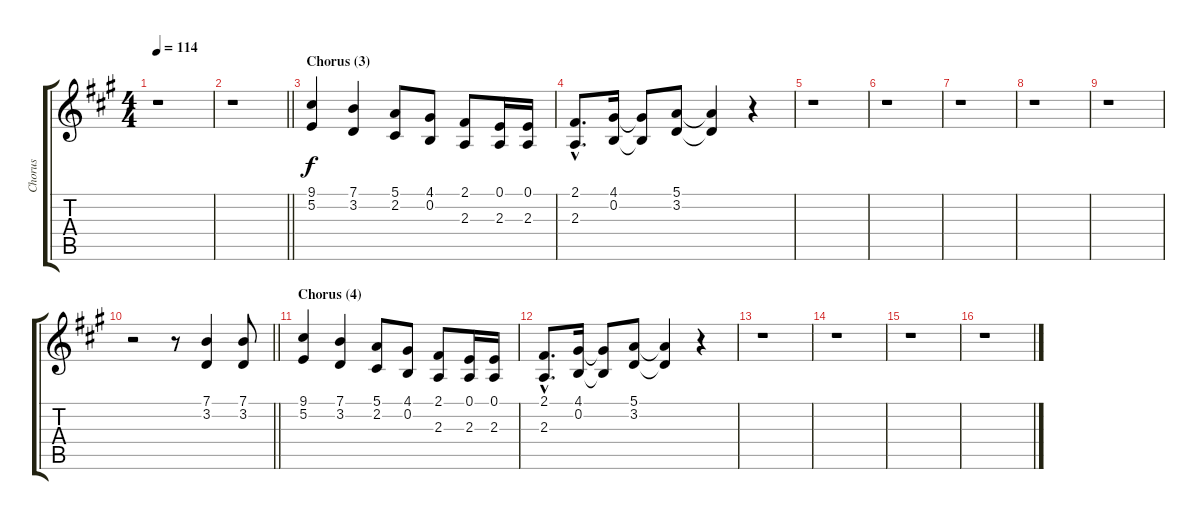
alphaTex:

\track ("Chorus" "Chorus") {instrument sopranosax}
\staff {score tabs}
\tuning (E4 B3 G3 D3 A2 E2) {hide}
\ts (4 4)
\tempo 114
\clef g2
\ks a
r.1{dy f} |
\barLineRight lightlight
r.1 |
\section ("" "Chorus (3)")
(9.1 5.2).4 (7.1 3.2).4 (5.1 2.2).8 (4.1 0.2).8 (2.1 2.3).8 (0.1 2.3).16 (0.1 2.3).16 |
(2.1{hac} 2.3{hac}).8{d} (4.1 0.2).16 (4.1{t} 0.2{t}).8 (5.1 3.2).8 (5.1{t} 3.2{t}).4 r.4 |
r.1 |
r.1 |
r.1 |
r.1 |
r.1 |
\barLineRight lightlight
r.2 r.8 (7.1 3.2).4 (7.1 3.2).8 |
\section ("" "Chorus (4)")
(9.1 5.2).4 (7.1 3.2).4 (5.1 2.2).8 (4.1 0.2).8 (2.1 2.3).8 (0.1 2.3).16 (0.1 2.3).16 |
(2.1{hac} 2.3{hac}).8{d} (4.1 0.2).16 (4.1{t} 0.2{t}).8 (5.1 3.2).8 (5.1{t} 3.2{t}).4 r.4 |
r.1 |
r.1 |
r.1 |
r.1
